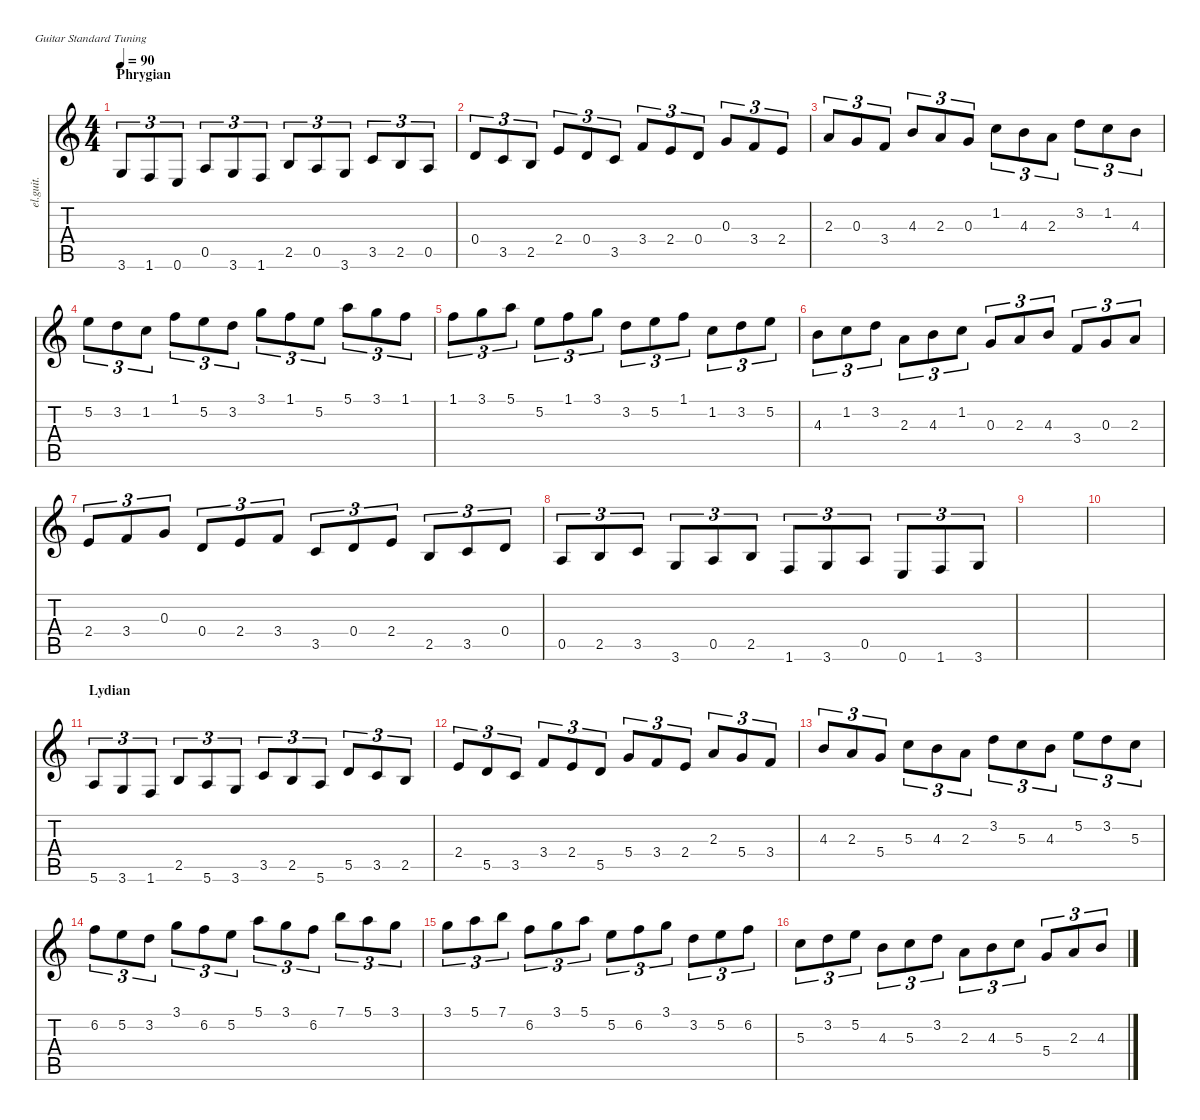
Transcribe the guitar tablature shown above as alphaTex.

\defaultSystemsLayout 4
\hideDynamics
\bracketExtendMode nobrackets
\track ("Clean Guitar" "el.guit.") {instrument electricguitarclean}
\staff {score tabs}
\tuning (E4 B3 G3 D3 A2 E2)
\ts (4 4)
\beaming (8 2 2 2 2)
\section ("" "Phrygian")
\tempo 90
\clef g2
\ks c
3.6.8{tu (3 2) dy mf instrument electricguitarclean beam Up} 1.6.8{tu (3 2) beam Up} 0.6.8{tu (3 2) beam Up} 0.5.8{tu (3 2) beam Up} 3.6.8{tu (3 2) beam Up} 1.6.8{tu (3 2) beam Up} 2.5.8{tu (3 2) beam Up} 0.5.8{tu (3 2) beam Up} 3.6.8{tu (3 2) beam Up} 3.5.8{tu (3 2) beam Up} 2.5.8{tu (3 2) beam Up} 0.5.8{tu (3 2) beam Up} |
0.4.8{tu (3 2) beam Up} 3.5.8{tu (3 2) beam Up} 2.5.8{tu (3 2) beam Up} 2.4.8{tu (3 2) beam Up} 0.4.8{tu (3 2) beam Up} 3.5.8{tu (3 2) beam Up} 3.4.8{tu (3 2) beam Up} 2.4.8{tu (3 2) beam Up} 0.4.8{tu (3 2) beam Up} 0.3.8{tu (3 2) beam Up} 3.4.8{tu (3 2) beam Up} 2.4.8{tu (3 2) beam Up} |
2.3.8{tu (3 2) beam Up} 0.3.8{tu (3 2) beam Up} 3.4.8{tu (3 2) beam Up} 4.3.8{tu (3 2) beam Up} 2.3.8{tu (3 2) beam Up} 0.3.8{tu (3 2) beam Up} 1.2.8{tu (3 2) beam Down} 4.3.8{tu (3 2) beam Down} 2.3.8{tu (3 2) beam Down} 3.2.8{tu (3 2) beam Down} 1.2.8{tu (3 2) beam Down} 4.3.8{tu (3 2) beam Down} |
5.2.8{tu (3 2) beam Down} 3.2.8{tu (3 2) beam Down} 1.2.8{tu (3 2) beam Down} 1.1.8{tu (3 2) beam Down} 5.2.8{tu (3 2) beam Down} 3.2.8{tu (3 2) beam Down} 3.1.8{tu (3 2) beam Down} 1.1.8{tu (3 2) beam Down} 5.2.8{tu (3 2) beam Down} 5.1.8{tu (3 2) beam Down} 3.1.8{tu (3 2) beam Down} 1.1.8{tu (3 2) beam Down} |
1.1.8{tu (3 2) beam Down} 3.1.8{tu (3 2) beam Down} 5.1.8{tu (3 2) beam Down} 5.2.8{tu (3 2) beam Down} 1.1.8{tu (3 2) beam Down} 3.1.8{tu (3 2) beam Down} 3.2.8{tu (3 2) beam Down} 5.2.8{tu (3 2) beam Down} 1.1.8{tu (3 2) beam Down} 1.2.8{tu (3 2) beam Down} 3.2.8{tu (3 2) beam Down} 5.2.8{tu (3 2) beam Down} |
4.3.8{tu (3 2) beam Down} 1.2.8{tu (3 2) beam Down} 3.2.8{tu (3 2) beam Down} 2.3.8{tu (3 2) beam Down} 4.3.8{tu (3 2) beam Down} 1.2.8{tu (3 2) beam Down} 0.3.8{tu (3 2) beam Up} 2.3.8{tu (3 2) beam Up} 4.3.8{tu (3 2) beam Up} 3.4.8{tu (3 2) beam Up} 0.3.8{tu (3 2) beam Up} 2.3.8{tu (3 2) beam Up} |
2.4.8{tu (3 2) beam Up} 3.4.8{tu (3 2) beam Up} 0.3.8{tu (3 2) beam Up} 0.4.8{tu (3 2) beam Up} 2.4.8{tu (3 2) beam Up} 3.4.8{tu (3 2) beam Up} 3.5.8{tu (3 2) beam Up} 0.4.8{tu (3 2) beam Up} 2.4.8{tu (3 2) beam Up} 2.5.8{tu (3 2) beam Up} 3.5.8{tu (3 2) beam Up} 0.4.8{tu (3 2) beam Up} |
0.5.8{tu (3 2) beam Up} 2.5.8{tu (3 2) beam Up} 3.5.8{tu (3 2) beam Up} 3.6.8{tu (3 2) beam Up} 0.5.8{tu (3 2) beam Up} 2.5.8{tu (3 2) beam Up} 1.6.8{tu (3 2) beam Up} 3.6.8{tu (3 2) beam Up} 0.5.8{tu (3 2) beam Up} 0.6.8{tu (3 2) beam Up} 1.6.8{tu (3 2) beam Up} 3.6.8{tu (3 2) beam Up} |
|
|
\section ("" "Lydian")
5.6.8{tu (3 2) beam Up} 3.6.8{tu (3 2) beam Up} 1.6.8{tu (3 2) beam Up} 2.5.8{tu (3 2) beam Up} 5.6.8{tu (3 2) beam Up} 3.6.8{tu (3 2) beam Up} 3.5.8{tu (3 2) beam Up} 2.5.8{tu (3 2) beam Up} 5.6.8{tu (3 2) beam Up} 5.5.8{tu (3 2) beam Up} 3.5.8{tu (3 2) beam Up} 2.5.8{tu (3 2) beam Up} |
2.4.8{tu (3 2) beam Up} 5.5.8{tu (3 2) beam Up} 3.5.8{tu (3 2) beam Up} 3.4.8{tu (3 2) beam Up} 2.4.8{tu (3 2) beam Up} 5.5.8{tu (3 2) beam Up} 5.4.8{tu (3 2) beam Up} 3.4.8{tu (3 2) beam Up} 2.4.8{tu (3 2) beam Up} 2.3.8{tu (3 2) beam Up} 5.4.8{tu (3 2) beam Up} 3.4.8{tu (3 2) beam Up} |
4.3.8{tu (3 2) beam Up} 2.3.8{tu (3 2) beam Up} 5.4.8{tu (3 2) beam Up} 5.3.8{tu (3 2) beam Down} 4.3.8{tu (3 2) beam Down} 2.3.8{tu (3 2) beam Down} 3.2.8{tu (3 2) beam Down} 5.3.8{tu (3 2) beam Down} 4.3.8{tu (3 2) beam Down} 5.2.8{tu (3 2) beam Down} 3.2.8{tu (3 2) beam Down} 5.3.8{tu (3 2) beam Down} |
6.2.8{tu (3 2) beam Down} 5.2.8{tu (3 2) beam Down} 3.2.8{tu (3 2) beam Down} 3.1.8{tu (3 2) beam Down} 6.2.8{tu (3 2) beam Down} 5.2.8{tu (3 2) beam Down} 5.1.8{tu (3 2) beam Down} 3.1.8{tu (3 2) beam Down} 6.2.8{tu (3 2) beam Down} 7.1.8{tu (3 2) beam Down} 5.1.8{tu (3 2) beam Down} 3.1.8{tu (3 2) beam Down} |
3.1.8{tu (3 2) beam Down} 5.1.8{tu (3 2) beam Down} 7.1.8{tu (3 2) beam Down} 6.2.8{tu (3 2) beam Down} 3.1.8{tu (3 2) beam Down} 5.1.8{tu (3 2) beam Down} 5.2.8{tu (3 2) beam Down} 6.2.8{tu (3 2) beam Down} 3.1.8{tu (3 2) beam Down} 3.2.8{tu (3 2) beam Down} 5.2.8{tu (3 2) beam Down} 6.2.8{tu (3 2) beam Down} |
5.3.8{tu (3 2) beam Down} 3.2.8{tu (3 2) beam Down} 5.2.8{tu (3 2) beam Down} 4.3.8{tu (3 2) beam Down} 5.3.8{tu (3 2) beam Down} 3.2.8{tu (3 2) beam Down} 2.3.8{tu (3 2) beam Down} 4.3.8{tu (3 2) beam Down} 5.3.8{tu (3 2) beam Down} 5.4.8{tu (3 2) beam Up} 2.3.8{tu (3 2) beam Up} 4.3.8{tu (3 2) beam Up}
